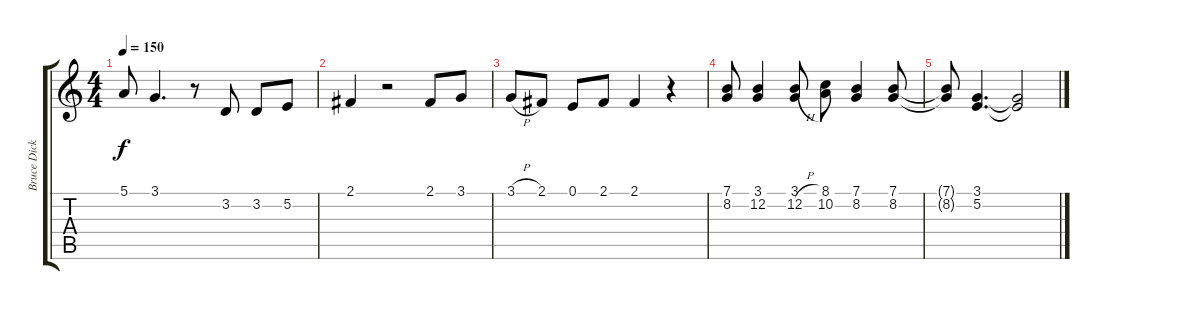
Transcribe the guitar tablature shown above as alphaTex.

\track ("Bruce Dickinson" "Bruce Dick") {instrument lead2sawtooth}
\staff {score tabs}
\tuning (E4 B3 G3 D3 A2 E2) {hide}
\ts (4 4)
\tempo 150
\clef g2
\ks c
5.1{t}.8{dy f} 3.1.4{d} r.8 3.2.8 3.2.8 5.2.8 |
2.1.4 r.2 2.1.8 3.1.8 |
3.1{h}.8 2.1.8 0.1.8 2.1.8 2.1.4 r.4 |
(7.1 8.2).8 (3.1 12.2).4 (3.1{h} 12.2{h}).8 (8.1 10.2).8 (7.1 8.2).4 (7.1 8.2).8 |
(7.1{t} 8.2{t}).8 (3.1 5.2).4{d} (3.1{t} 5.2{t}).2
